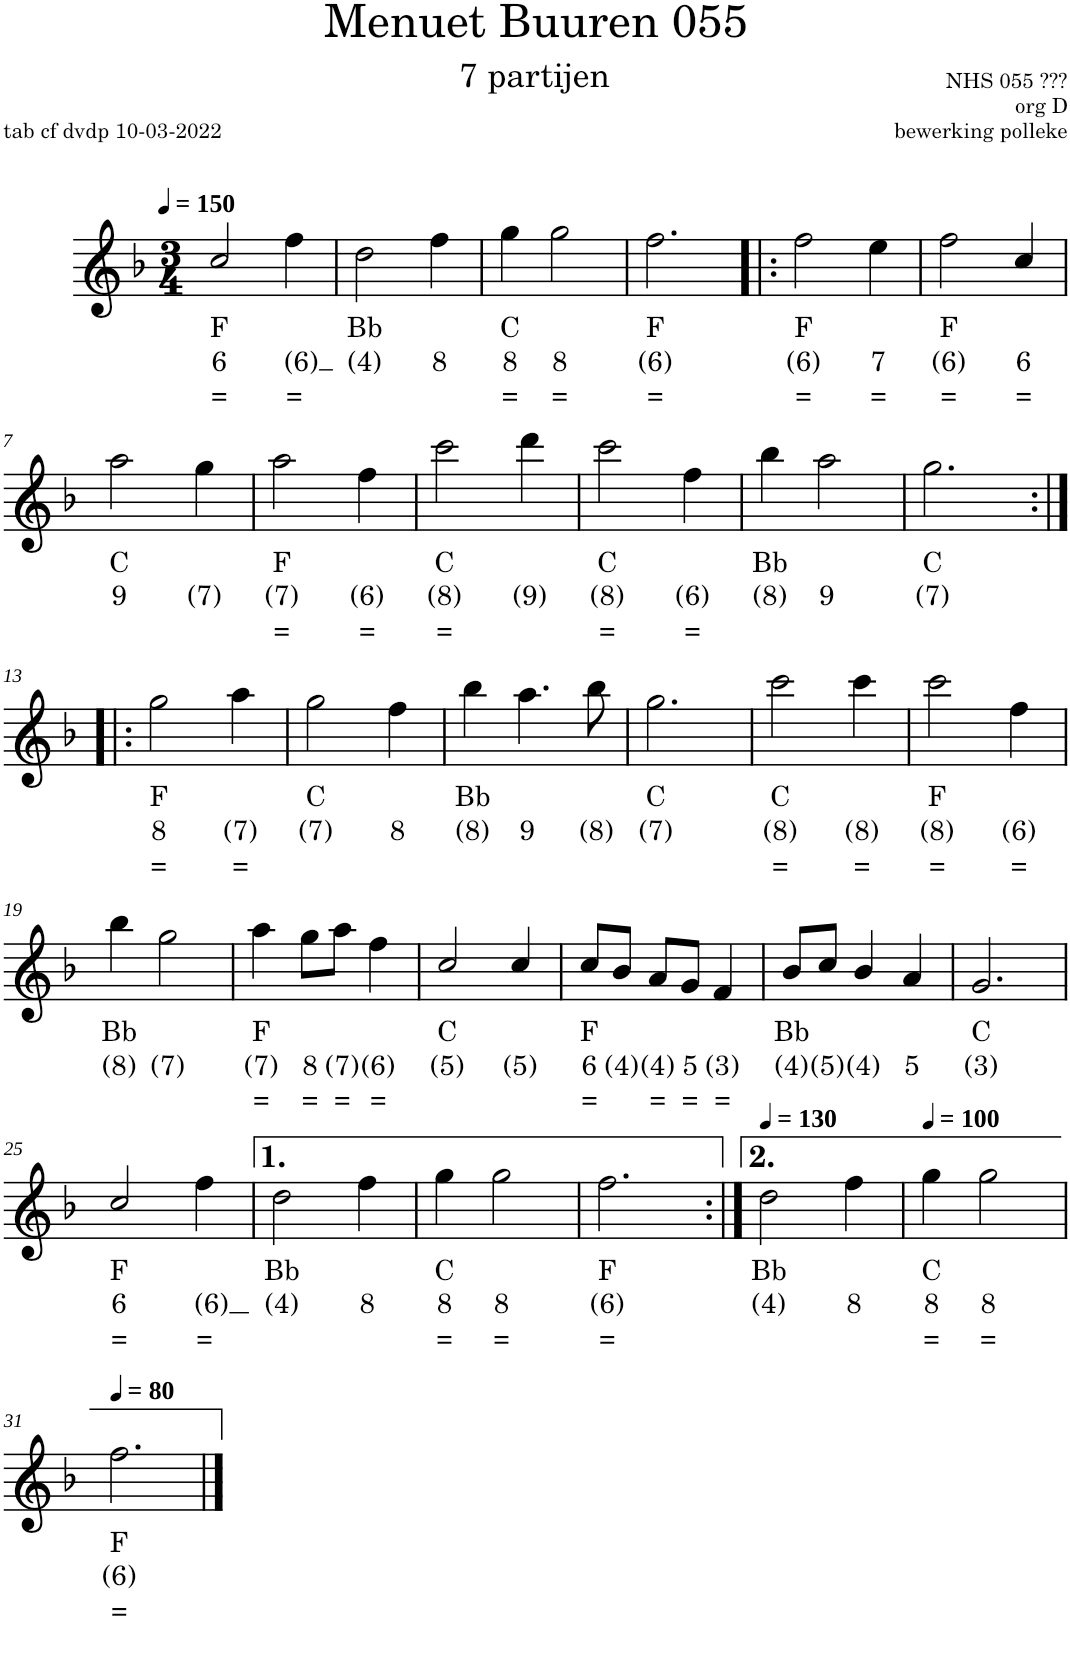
**kern	**text	**text	**text	**kern	**text	**text	**text	**kern	**text	**text	**text	**kern	**text	**text	**text	**kern	**kern	**text	**text	**text	**kern	**text	**text	**text	**kern	**text	**text	**text
*part8	*part8	*part8	*part8	*part7	*part7	*part7	*part7	*part6	*part6	*part6	*part6	*part5	*part5	*part5	*part5	*part4	*part3	*part3	*part3	*part3	*part2	*part2	*part2	*part2	*part1	*part1	*part1	*part1
*staff8	*staff8	*staff8	*staff8	*staff7	*staff7	*staff7	*staff7	*staff6	*staff6	*staff6	*staff6	*staff5	*staff5	*staff5	*staff5	*staff4	*staff3	*staff3	*staff3	*staff3	*staff2	*staff2	*staff2	*staff2	*staff1	*staff1	*staff1	*staff1
*I"Viool	*	*	*	*I"Viool	*	*	*	*I"Viool	*	*	*	*I"Viool	*	*	*	*I"Viool	*I"Viool	*	*	*	*I"Viool	*	*	*	*	*	*	*
*I'Vl.	*	*	*	*I'Vl.	*	*	*	*I'Vl.	*	*	*	*I'Vl.	*	*	*	*	*	*	*	*	*	*	*	*	*	*	*	*
*stria5	*	*	*	*stria5	*	*	*	*stria5	*	*	*	*stria5	*	*	*	*stria5	*stria5	*	*	*	*stria5	*	*	*	*	*	*	*
*clefF4	*	*	*	*clefG2	*	*	*	*clefG2	*	*	*	*clefG2	*	*	*	*clefG2	*clefG2	*	*	*	*clefG2	*	*	*	*clefG2	*	*	*
*k[b-]	*	*	*	*k[b-]	*	*	*	*k[b-]	*	*	*	*k[b-]	*	*	*	*k[b-]	*k[b-]	*	*	*	*k[b-]	*	*	*	*k[b-]	*	*	*
*F:	*	*	*	*F:	*	*	*	*F:	*	*	*	*F:	*	*	*	*F:	*F:	*	*	*	*F:	*	*	*	*F:	*	*	*
*M3/4	*	*	*	*M3/4	*	*	*	*M3/4	*	*	*	*M3/4	*	*	*	*M3/4	*M3/4	*	*	*	*M3/4	*	*	*	*M3/4	*	*	*
*MM150	*	*	*	*MM150	*	*	*	*MM150	*	*	*	*MM150	*	*	*	*MM150	*MM150	*	*	*	*MM150	*	*	*	*MM150	*	*	*
=1	=1	=1	=1	=1	=1	=1	=1	=1	=1	=1	=1	=1	=1	=1	=1	=1	=1	=1	=1	=1	=1	=1	=1	=1	=1	=1	=1	=1
!	!	!	!	!	!	!	!	!	!	!	!	!	!	!	!	!	!	!	!	!	!LO:TX:a:t=2e st	!	!	!	!	!	!	!
!	!	!	!	!	!	!	!	!	!	!	!	!	!	!	!	!	!LO:TX:a:t=1e st okt lager	!	!	!	!	!	!	!	!	!	!	!
!	!	!	!	!	!	!	!	!	!	!	!	!LO:TX:a:t=bas 1	!	!	!	!	!	!	!	!	!	!	!	!	!	!	!	!
!	!	!	!	!	!	!	!	!LO:TX:a:t=bas 2	!	!	!	!	!	!	!	!	!	!	!	!	!	!	!	!	!	!	!	!
!	!	!	!	!LO:TX:a:t=bas 3	!	!	!	!	!	!	!	!	!	!	!	!	!	!	!	!	!	!	!	!	!	!	!	!
!	!	!	!	!	!	!	!	!	!	!	!	!	!	!	!	!	!	!	!	!	!	!	!	!	!	!LO:LY:b	!LO:LY:b	!LO:LY:b
2.r	.	.	.	2.r	.	.	.	2.r	.	.	.	2.r	.	.	.	2.r	2.r	.	.	.	2.r	.	.	.	2cc/	F	6	=
!	!	!	!	!	!	!	!	!	!	!	!	!	!	!	!	!	!	!	!	!	!	!	!	!	!	!	!LO:LY:b	!LO:LY:b
.	.	.	.	.	.	.	.	.	.	.	.	.	.	.	.	.	.	.	.	.	.	.	.	.	4ff\	.	(6)	=
=2	=2	=2	=2	=2	=2	=2	=2	=2	=2	=2	=2	=2	=2	=2	=2	=2	=2	=2	=2	=2	=2	=2	=2	=2	=2	=2	=2	=2
!	!	!	!	!	!	!	!	!	!	!	!	!	!	!	!	!	!	!	!	!	!	!	!	!	!	!LO:LY:b	!LO:LY:b	!
2.r	.	.	.	2.r	.	.	.	2.r	.	.	.	2.r	.	.	.	2.r	2.r	.	.	.	2.r	.	.	.	2dd\	Bb	(4)	.
!	!	!	!	!	!	!	!	!	!	!	!	!	!	!	!	!	!	!	!	!	!	!	!	!	!	!	!LO:LY:b	!
.	.	.	.	.	.	.	.	.	.	.	.	.	.	.	.	.	.	.	.	.	.	.	.	.	4ff\	.	8	.
=3	=3	=3	=3	=3	=3	=3	=3	=3	=3	=3	=3	=3	=3	=3	=3	=3	=3	=3	=3	=3	=3	=3	=3	=3	=3	=3	=3	=3
!	!	!	!	!	!	!	!	!	!	!	!	!	!	!	!	!	!	!	!	!	!	!	!	!	!	!LO:LY:b	!LO:LY:b	!LO:LY:b
2.r	.	.	.	2.r	.	.	.	2.r	.	.	.	2.r	.	.	.	2.r	2.r	.	.	.	2.r	.	.	.	4gg\	C	8	=
!	!	!	!	!	!	!	!	!	!	!	!	!	!	!	!	!	!	!	!	!	!	!	!	!	!	!	!LO:LY:b	!LO:LY:b
.	.	.	.	.	.	.	.	.	.	.	.	.	.	.	.	.	.	.	.	.	.	.	.	.	2gg\	.	8	=
=4	=4	=4	=4	=4	=4	=4	=4	=4	=4	=4	=4	=4	=4	=4	=4	=4	=4	=4	=4	=4	=4	=4	=4	=4	=4	=4	=4	=4
!	!	!	!	!	!	!	!	!	!	!	!	!	!	!	!	!	!	!	!	!	!	!	!	!	!	!LO:LY:b	!LO:LY:b	!LO:LY:b
2.r	.	.	.	2.r	.	.	.	2.r	.	.	.	2.r	.	.	.	2.r	2.r	.	.	.	2.r	.	.	.	2.ff\	F	(6)	=
=5!|:	=5!|:	=5!|:	=5!|:	=5!|:	=5!|:	=5!|:	=5!|:	=5!|:	=5!|:	=5!|:	=5!|:	=5!|:	=5!|:	=5!|:	=5!|:	=5!|:	=5!|:	=5!|:	=5!|:	=5!|:	=5!|:	=5!|:	=5!|:	=5!|:	=5!|:	=5!|:	=5!|:	=5!|:
!	!	!	!	!	!	!	!	!	!	!	!	!	!	!	!	!	!	!	!	!	!LO:TX:a:t=2e st	!	!	!	!	!	!	!
!	!	!	!	!	!	!	!	!	!	!	!	!	!	!	!	!	!LO:TX:a:t=1e st okt lager	!	!	!	!	!	!	!	!	!	!	!
!	!	!	!	!	!	!	!	!	!	!	!	!	!	!	!	!LO:TX:a:t=linkerhand	!	!	!	!	!	!	!	!	!	!	!	!
!	!	!	!	!	!	!	!	!	!	!	!	!LO:TX:a:t=bas 1	!	!	!	!	!	!	!	!	!	!	!	!	!	!	!	!
!	!	!	!	!	!	!	!	!LO:TX:a:t=bas 2	!	!	!	!	!	!	!	!	!	!	!	!	!	!	!	!	!	!	!	!
!	!	!	!	!LO:TX:a:t=bas 3	!	!	!	!	!	!	!	!	!	!	!	!	!	!	!	!	!	!	!	!	!	!	!	!
!LO:TX:a:t=bas 1	!	!	!	!	!	!	!	!	!	!	!	!	!	!	!	!	!	!	!	!	!	!	!	!	!	!	!	!
!	!	!	!	!	!	!	!	!	!	!	!	!	!	!	!	!	!	!	!	!	!	!	!	!	!	!LO:LY:b	!LO:LY:b	!LO:LY:b
2FF	F	(3)	=	2cc	C	6	=	2a	A	(4)	=	2f	F	(3)	=	2F	2f	F	(3)	=	2a	F	(4)	=	2ff\	F	(6)	=
!	!	!	!	!	!	!	!	!	!	!	!	!	!	!	!	!	!	!	!	!	!	!	!	!	!	!	!LO:LY:b	!LO:LY:b
4C	C	(5)	.	4cc	C	6	=	4a	A	(4)	=	4cc	C	(5)	.	4A 4c 4f	4e	.	4	=	4g	.	5	=	4ee\	.	7	=
=6	=6	=6	=6	=6	=6	=6	=6	=6	=6	=6	=6	=6	=6	=6	=6	=6	=6	=6	=6	=6	=6	=6	=6	=6	=6	=6	=6	=6
!	!	!	!	!	!	!	!	!	!	!	!	!	!	!	!	!	!	!	!	!	!	!	!	!	!	!LO:LY:b	!LO:LY:b	!LO:LY:b
2AA	A	(4)	=	2cc	C	6	=	4f	F	(3)	=	2a	A	(4)	=	2F	2f	F	(3)	=	4f	.	(3)	=	2ff\	F	(6)	=
.	.	.	.	.	.	.	.	4a	A	(4)	=	.	.	.	.	.	.	.	.	.	4a	.	(4)	=	.	.	.	.
!	!	!	!	!	!	!	!	!	!	!	!	!	!	!	!	!	!	!	!	!	!	!	!	!	!	!	!LO:LY:b	!LO:LY:b
4C	C	6	=	4a	A	(4)	=	4cc	C	6	=	4cc	C	6	=	4A 4c 4f	4c	.	3	=	4cc	.	6	=	4cc/	.	6	=
!!LO:LB:g=z
=7	=7	=7	=7	=7	=7	=7	=7	=7	=7	=7	=7	=7	=7	=7	=7	=7	=7	=7	=7	=7	=7	=7	=7	=7	=7	=7	=7	=7
!	!	!	!	!	!	!	!	!	!	!	!	!	!	!	!	!	!	!	!	!	!	!	!	!	!	!LO:LY:b	!LO:LY:b	!
2C	C	6	=	2g	G	(3)	.	2cc	C	6	=	2cc	C	6	=	2c	2a	C	5	.	2cc	C	(5)	.	2aa\	C	9	.
!	!	!	!	!	!	!	!	!	!	!	!	!	!	!	!	!	!	!	!	!	!	!	!	!	!	!	!LO:LY:b	!
4GG	G	(3)	.	4cc	C	6	=	4cc	C	6	=	4g	G	(3)	.	4e 4g 4cc	4g	.	(3)	.	4b-	.	(4)	.	4gg\	.	(7)	.
=8	=8	=8	=8	=8	=8	=8	=8	=8	=8	=8	=8	=8	=8	=8	=8	=8	=8	=8	=8	=8	=8	=8	=8	=8	=8	=8	=8	=8
!	!	!	!	!	!	!	!	!	!	!	!	!	!	!	!	!	!	!	!	!	!	!	!	!	!	!LO:LY:b	!LO:LY:b	!LO:LY:b
2FF	F	(3)	=	2cc	C	6	=	2cc	C	6	=	2f	F	(3)	=	2F	2a	F	(4)	=	2cc	F	6	=	2aa\	F	(7)	=
!	!	!	!	!	!	!	!	!	!	!	!	!	!	!	!	!	!	!	!	!	!	!	!	!	!	!	!LO:LY:b	!LO:LY:b
4AA	A	(4)	=	4cc	C	6	=	4a	A	(4)	=	4a	A	(4)	=	4A 4c 4f	4f	.	(3)	=	4a	.	(4)	=	4ff\	.	(6)	=
=9	=9	=9	=9	=9	=9	=9	=9	=9	=9	=9	=9	=9	=9	=9	=9	=9	=9	=9	=9	=9	=9	=9	=9	=9	=9	=9	=9	=9
!	!	!	!	!	!	!	!	!	!	!	!	!	!	!	!	!	!	!	!	!	!	!	!	!	!	!LO:LY:b	!LO:LY:b	!LO:LY:b
2C	C	6	=	2g	G	(3)	.	2g	G	(3)	.	2cc	C	6	=	2c	2cc	C	(5)	.	2ee	C	7	=	2ccc\	C	(8)	=
!	!	!	!	!	!	!	!	!	!	!	!	!	!	!	!	!	!	!	!	!	!	!	!	!	!	!	!LO:LY:b	!
4C	C	6	=	4cc	C	6	=	4cc	C	(5)	.	4cc	C	6	=	4e 4g 4cc	4dd	.	7	.	4ff	.	(6)	=	4ddd\	.	(9)	.
=10	=10	=10	=10	=10	=10	=10	=10	=10	=10	=10	=10	=10	=10	=10	=10	=10	=10	=10	=10	=10	=10	=10	=10	=10	=10	=10	=10	=10
!	!	!	!	!	!	!	!	!	!	!	!	!	!	!	!	!	!	!	!	!	!	!	!	!	!	!LO:LY:b	!LO:LY:b	!LO:LY:b
2C	C	6	=	2g	C	5	=	4cc	C	(5)	.	2cc	C	6	=	2c	2cc	C	(5)	.	4gg	.	8	=	2ccc\	C	(8)	=
.	.	.	.	.	.	.	.	4b-	Bb	(4)	.	.	.	.	.	.	.	.	.	.	4ee	.	7	=	.	.	.	.
!	!	!	!	!	!	!	!	!	!	!	!	!	!	!	!	!	!	!	!	!	!	!	!	!	!	!	!LO:LY:b	!LO:LY:b
4C	C	6	=	4a	A	(4)	=	4g	G	(3)	.	4cc	C	6	=	4e 4g 4cc	4f	.	4	.	4cc	.	6	=	4ff\	.	(6)	=
=11	=11	=11	=11	=11	=11	=11	=11	=11	=11	=11	=11	=11	=11	=11	=11	=11	=11	=11	=11	=11	=11	=11	=11	=11	=11	=11	=11	=11
!	!	!	!	!	!	!	!	!	!	!	!	!	!	!	!	!	!	!	!	!	!	!	!	!	!	!LO:LY:b	!LO:LY:b	!
2BB-	Bb	(4)	.	2f	F	(3)	=	4b-	Bb	(4)	.	2b-	Bb	(4)	.	2B-	4b-	Bb	(4)	.	4dd	Bb	7	.	4bb-\	Bb	(8)	.
!	!	!	!	!	!	!	!	!	!	!	!	!	!	!	!	!	!	!	!	!	!	!	!	!	!	!	!LO:LY:b	!
.	.	.	.	.	.	.	.	2b-	Bb	(4)	.	.	.	.	.	.	2a	.	5	.	2cc	.	(5)	.	2aa\	.	9	.
4D	D	7	.	4a	A	(4)	=	.	.	.	.	4dd	D	7	.	4d 4f 4b-	.	.	.	.	.	.	.	.	.	.	.	.
=12	=12	=12	=12	=12	=12	=12	=12	=12	=12	=12	=12	=12	=12	=12	=12	=12	=12	=12	=12	=12	=12	=12	=12	=12	=12	=12	=12	=12
!	!	!	!	!	!	!	!	!	!	!	!	!	!	!	!	!	!	!	!	!	!	!	!	!	!	!LO:LY:b	!LO:LY:b	!
2C	C	6	=	2cc	C	6	=	2.g	G	(3)	.	2cc	C	6	=	2c	2.g	C	5	=	2.b-	C	(4)	.	2.gg\	C	(7)	.
4GG	G	(3)	.	4a	A	(4)	=	.	.	.	.	4g	G	(3)	.	4e 4g 4cc	.	.	.	.	.	.	.	.	.	.	.	.
!!LO:LB:g=z
=13:|!|:	=13:|!|:	=13:|!|:	=13:|!|:	=13:|!|:	=13:|!|:	=13:|!|:	=13:|!|:	=13:|!|:	=13:|!|:	=13:|!|:	=13:|!|:	=13:|!|:	=13:|!|:	=13:|!|:	=13:|!|:	=13:|!|:	=13:|!|:	=13:|!|:	=13:|!|:	=13:|!|:	=13:|!|:	=13:|!|:	=13:|!|:	=13:|!|:	=13:|!|:	=13:|!|:	=13:|!|:	=13:|!|:
!	!	!	!	!	!	!	!	!	!	!	!	!	!	!	!	!	!	!	!	!	!	!	!	!	!	!LO:LY:b	!LO:LY:b	!LO:LY:b
2FF	F	(3)	=	2cc	C	6	=	2a	A	(4)	=	2f	F	(3)	=	2F	2g	F	5	=	2b-	F	(4)	.	2gg\	F	8	=
!	!	!	!	!	!	!	!	!	!	!	!	!	!	!	!	!	!	!	!	!	!	!	!	!	!	!	!LO:LY:b	!LO:LY:b
4C	C	(5)	.	4a	A	(4)	=	4a	A	(4)	=	4cc	C	(5)	.	4A 4c 4f	4a	.	(4)	=	4cc	.	6	=	4aa\	.	(7)	=
=14	=14	=14	=14	=14	=14	=14	=14	=14	=14	=14	=14	=14	=14	=14	=14	=14	=14	=14	=14	=14	=14	=14	=14	=14	=14	=14	=14	=14
!	!	!	!	!	!	!	!	!	!	!	!	!	!	!	!	!	!	!	!	!	!	!	!	!	!	!LO:LY:b	!LO:LY:b	!
2C	C	6	=	4cc	C	6	=	4cc	C	6	=	2cc	C	6	=	2c	2g	C	5	=	4cc	C	(5)	.	2gg\	C	(7)	.
.	.	.	.	4b-	Bb	(4)	.	4b-	Bb	(4)	.	.	.	.	.	.	.	.	.	.	4b-	.	(4)	.	.	.	.	.
!	!	!	!	!	!	!	!	!	!	!	!	!	!	!	!	!	!	!	!	!	!	!	!	!	!	!	!LO:LY:b	!
4C	C	6	=	4a	A	(4)	=	4a	A	(4)	=	4cc	C	6	=	4e 4g 4cc	4f	.	(3)	=	4a	.	5	.	4ff\	.	8	.
=15	=15	=15	=15	=15	=15	=15	=15	=15	=15	=15	=15	=15	=15	=15	=15	=15	=15	=15	=15	=15	=15	=15	=15	=15	=15	=15	=15	=15
!	!	!	!	!	!	!	!	!	!	!	!	!	!	!	!	!	!	!	!	!	!	!	!	!	!	!LO:LY:b	!LO:LY:b	!
2BB-	Bb	(4)	.	2f	F	(3)	=	4dd	D	7	.	2b-	Bb	(4)	.	2B-	4b-	Bb	(4)	.	8dd\L	.	7	.	4bb-\	Bb	(8)	.
.	.	.	.	.	.	.	.	.	.	.	.	.	.	.	.	.	.	.	.	.	8b-\J	Bb	(4)	.	.	.	.	.
!	!	!	!	!	!	!	!	!	!	!	!	!	!	!	!	!	!	!	!	!	!	!	!	!	!	!	!LO:LY:b	!
.	.	.	.	.	.	.	.	4b-	Bb	(4)	.	.	.	.	.	.	4.a	.	5	.	8cc\L	.	(5)	.	4.aa\	.	9	.
.	.	.	.	.	.	.	.	.	.	.	.	.	.	.	.	.	.	.	.	.	8b-\J	.	(4)	.	.	.	.	.
4BB-	Bb	(4)	.	4a	A	(4)	=	4g	G	(3)	.	4b-	Bb	(4)	.	4d 4f 4b-	.	.	.	.	8cc\L	.	(5)	.	.	.	.	.
!	!	!	!	!	!	!	!	!	!	!	!	!	!	!	!	!	!	!	!	!	!	!	!	!	!	!	!LO:LY:b	!
.	.	.	.	.	.	.	.	.	.	.	.	.	.	.	.	.	8b-	.	(4)	.	8dd\J	.	7	.	8bb-\	.	(8)	.
=16	=16	=16	=16	=16	=16	=16	=16	=16	=16	=16	=16	=16	=16	=16	=16	=16	=16	=16	=16	=16	=16	=16	=16	=16	=16	=16	=16	=16
!	!	!	!	!	!	!	!	!	!	!	!	!	!	!	!	!	!	!	!	!	!	!	!	!	!	!LO:LY:b	!LO:LY:b	!
2C	C	6	=	2g	G	(3)	.	2.b-	Bb	(4)	.	2cc	C	6	=	2c	2.g	C	5	=	2.b-	C	(4)	.	2.gg\	C	(7)	.
4GG	G	(3)	.	4g	G	(3)	.	.	.	.	.	4g	G	(3)	.	4e 4g 4cc	.	.	.	.	.	.	.	.	.	.	.	.
=17	=17	=17	=17	=17	=17	=17	=17	=17	=17	=17	=17	=17	=17	=17	=17	=17	=17	=17	=17	=17	=17	=17	=17	=17	=17	=17	=17	=17
!	!	!	!	!	!	!	!	!	!	!	!	!	!	!	!	!	!	!	!	!	!	!	!	!	!	!LO:LY:b	!LO:LY:b	!LO:LY:b
2C	C	6	=	2g	G	(3)	.	2g	G	(3)	.	2cc	C	6	=	2c	2cc	C	6	=	2ee	C	7	=	2ccc\	C	(8)	=
!	!	!	!	!	!	!	!	!	!	!	!	!	!	!	!	!	!	!	!	!	!	!	!	!	!	!	!LO:LY:b	!LO:LY:b
4C	C	6	=	4a	A	(4)	=	4g	G	(3)	.	4cc	C	6	=	4e 4g 4cc	4cc	.	6	=	4ee	.	7	=	4ccc\	.	(8)	=
=18	=18	=18	=18	=18	=18	=18	=18	=18	=18	=18	=18	=18	=18	=18	=18	=18	=18	=18	=18	=18	=18	=18	=18	=18	=18	=18	=18	=18
!	!	!	!	!	!	!	!	!	!	!	!	!	!	!	!	!	!	!	!	!	!	!	!	!	!	!LO:LY:b	!LO:LY:b	!LO:LY:b
2AA	A	(4)	=	2a	A	(4)	=	2cc	C	6	=	2a	A	(4)	=	2F	2cc	F	6	=	2cc	F	6	=	2ccc\	F	(8)	=
!	!	!	!	!	!	!	!	!	!	!	!	!	!	!	!	!	!	!	!	!	!	!	!	!	!	!	!LO:LY:b	!LO:LY:b
4AA	A	(4)	=	4cc	C	6	=	4a	A	(4)	=	4a	A	(4)	=	4A 4c 4f	4f	.	(3)	=	4a	.	(4)	=	4ff\	.	(6)	=
!!LO:LB:g=z
=19	=19	=19	=19	=19	=19	=19	=19	=19	=19	=19	=19	=19	=19	=19	=19	=19	=19	=19	=19	=19	=19	=19	=19	=19	=19	=19	=19	=19
!	!	!	!	!	!	!	!	!	!	!	!	!	!	!	!	!	!	!	!	!	!	!	!	!	!	!LO:LY:b	!LO:LY:b	!
2BB-	Bb	(4)	.	4dd	D	7	.	4dd	D	7	.	2b-	Bb	(4)	.	2B-	4b-	Bb	(4)	.	4dd	Bb	7	.	4bb-\	Bb	(8)	.
!	!	!	!	!	!	!	!	!	!	!	!	!	!	!	!	!	!	!	!	!	!	!	!	!	!	!	!LO:LY:b	!
.	.	.	.	4b-	Bb	(4)	.	4b-	Bb	(4)	.	.	.	.	.	.	2g	.	(3)	.	4b-	.	(4)	.	2gg\	.	(7)	.
4AA	A	(4)	=	4a	A	(4)	=	4a	A	(4)	=	4a	A	(4)	=	4d 4f 4b-	.	.	.	.	4a	.	5	.	.	.	.	.
=20	=20	=20	=20	=20	=20	=20	=20	=20	=20	=20	=20	=20	=20	=20	=20	=20	=20	=20	=20	=20	=20	=20	=20	=20	=20	=20	=20	=20
!	!	!	!	!	!	!	!	!	!	!	!	!	!	!	!	!	!	!	!	!	!	!	!	!	!	!LO:LY:b	!LO:LY:b	!LO:LY:b
2FF	F	(3)	=	2f	F	(3)	=	2cc	C	6	=	2f	F	(3)	=	2F	4a	F	(4)	=	4cc	F	6	=	4aa\	F	(7)	=
!	!	!	!	!	!	!	!	!	!	!	!	!	!	!	!	!	!	!	!	!	!	!	!	!	!	!	!LO:LY:b	!LO:LY:b
.	.	.	.	.	.	.	.	.	.	.	.	.	.	.	.	.	8g/L	.	5	=	8b-\L	.	(4)	.	8gg\L	.	8	=
!	!	!	!	!	!	!	!	!	!	!	!	!	!	!	!	!	!	!	!	!	!	!	!	!	!	!	!LO:LY:b	!LO:LY:b
.	.	.	.	.	.	.	.	.	.	.	.	.	.	.	.	.	8a/J	.	(4)	=	8cc\J	.	6	=	8aa\J	.	(7)	=
!	!	!	!	!	!	!	!	!	!	!	!	!	!	!	!	!	!	!	!	!	!	!	!	!	!	!	!LO:LY:b	!LO:LY:b
4FF	F	(3)	=	4a	A	(4)	=	4a	A	(4)	=	4f	F	(3)	=	4A 4c 4f	4f	.	(3)	=	4a	.	(4)	=	4ff\	.	(6)	=
=21	=21	=21	=21	=21	=21	=21	=21	=21	=21	=21	=21	=21	=21	=21	=21	=21	=21	=21	=21	=21	=21	=21	=21	=21	=21	=21	=21	=21
!	!	!	!	!	!	!	!	!	!	!	!	!	!	!	!	!	!	!	!	!	!	!	!	!	!	!LO:LY:b	!LO:LY:b	!
2C	C	(5)	.	2g	G	(3)	.	2g	G	(3)	.	2cc	C	(5)	.	2c	2c	C	3	=	2g	C	(3)	.	2cc/	C	(5)	.
!	!	!	!	!	!	!	!	!	!	!	!	!	!	!	!	!	!	!	!	!	!	!	!	!	!	!	!LO:LY:b	!
4C	C	(5)	.	4cc	C	6	=	4g	G	(3)	.	4cc	C	(5)	.	4e 4g 4cc	4c	.	3	=	4g	.	(3)	.	4cc/	.	(5)	.
=22	=22	=22	=22	=22	=22	=22	=22	=22	=22	=22	=22	=22	=22	=22	=22	=22	=22	=22	=22	=22	=22	=22	=22	=22	=22	=22	=22	=22
!	!	!	!	!	!	!	!	!	!	!	!	!	!	!	!	!	!	!	!	!	!	!	!	!	!	!LO:LY:b	!LO:LY:b	!LO:LY:b
2FF	F	(3)	=	4cc	C	6	=	4a	A	(4)	=	2f	F	(3)	=	2F	8f/L	F	(3)	=	4a	F	(4)	=	8cc/L	F	6	=
!	!	!	!	!	!	!	!	!	!	!	!	!	!	!	!	!	!	!	!	!	!	!	!	!	!	!	!LO:LY:b	!
.	.	.	.	.	.	.	.	.	.	.	.	.	.	.	.	.	8e/J	.	4	=	.	.	.	.	8b-/J	.	(4)	.
!	!	!	!	!	!	!	!	!	!	!	!	!	!	!	!	!	!	!	!	!	!	!	!	!	!	!	!LO:LY:b	!LO:LY:b
.	.	.	.	4b-	Bb	(4)	.	4b-	Bb	(4)	.	.	.	.	.	.	8d/L	.	3	.	4e	.	4	=	8a/L	.	(4)	=
!	!	!	!	!	!	!	!	!	!	!	!	!	!	!	!	!	!	!	!	!	!	!	!	!	!	!	!LO:LY:b	!LO:LY:b
.	.	.	.	.	.	.	.	.	.	.	.	.	.	.	.	.	8c/J	.	3	=	.	.	.	.	8g/J	.	5	=
!	!	!	!	!	!	!	!	!	!	!	!	!	!	!	!	!	!	!	!	!	!	!	!	!	!	!	!LO:LY:b	!LO:LY:b
4AA	A	(4)	=	4a	A	(4)	=	4cc	C	6	=	4a	A	(4)	=	4A 4c 4f	4d	.	3	.	4d	.	3	.	4f/	.	(3)	=
=23	=23	=23	=23	=23	=23	=23	=23	=23	=23	=23	=23	=23	=23	=23	=23	=23	=23	=23	=23	=23	=23	=23	=23	=23	=23	=23	=23	=23
!	!	!	!	!	!	!	!	!	!	!	!	!	!	!	!	!	!	!	!	!	!	!	!	!	!	!LO:LY:b	!LO:LY:b	!
2BB-	Bb	(4)	.	4f	F	(3)	=	4b-	Bb	(4)	.	2b-	Bb	(4)	.	2B-	8d/L	Bb	3	.	8f/L	Bb	4	.	8b-/L	Bb	(4)	.
!	!	!	!	!	!	!	!	!	!	!	!	!	!	!	!	!	!	!	!	!	!	!	!	!	!	!	!LO:LY:b	!
.	.	.	.	.	.	.	.	.	.	.	.	.	.	.	.	.	8c/J	.	3	=	8g/J	.	(3)	.	8cc/J	.	(5)	.
!	!	!	!	!	!	!	!	!	!	!	!	!	!	!	!	!	!	!	!	!	!	!	!	!	!	!	!LO:LY:b	!
.	.	.	.	2b-	Bb	(4)	.	2f	F	(3)	=	.	.	.	.	.	2d	.	3	.	2f	.	4	.	4b-/	.	(4)	.
!	!	!	!	!	!	!	!	!	!	!	!	!	!	!	!	!	!	!	!	!	!	!	!	!	!	!	!LO:LY:b	!
4D	D	7	.	.	.	.	.	.	.	.	.	4dd	D	7	.	4d 4f 4b-	.	.	.	.	.	.	.	.	4a/	.	5	.
=24	=24	=24	=24	=24	=24	=24	=24	=24	=24	=24	=24	=24	=24	=24	=24	=24	=24	=24	=24	=24	=24	=24	=24	=24	=24	=24	=24	=24
!	!	!	!	!	!	!	!	!	!	!	!	!	!	!	!	!	!	!	!	!	!	!	!	!	!	!LO:LY:b	!LO:LY:b	!
2C	C	6	=	2g	G	(3)	.	2.g	G	(3)	.	2cc	C	6	=	2c	2.G	C	2	=	2.e	C	4	=	2.g/	C	(3)	.
4C	C	6	=	4g	G	(3)	.	.	.	.	.	4cc	C	6	=	4e 4g 4cc	.	.	.	.	.	.	.	.	.	.	.	.
!!LO:LB:g=z
=25	=25	=25	=25	=25	=25	=25	=25	=25	=25	=25	=25	=25	=25	=25	=25	=25	=25	=25	=25	=25	=25	=25	=25	=25	=25	=25	=25	=25
!	!	!	!	!	!	!	!	!	!	!	!	!	!	!	!	!	!	!	!	!	!	!	!	!	!	!LO:LY:b	!LO:LY:b	!LO:LY:b
2FF	F	(3)	=	2cc	C	6	=	2a	A	(4)	=	2f	F	(3)	=	2F	2c	F	3	=	2a	F	(4)	=	2cc/	F	6	=
!	!	!	!	!	!	!	!	!	!	!	!	!	!	!	!	!	!	!	!	!	!	!	!	!	!	!	!LO:LY:b	!LO:LY:b
4AA	A	(4)	=	4a	A	(4)	=	4dd	D	7	.	4a	A	(4)	=	4A 4c 4f	4f	.	(3)	=	4dd	.	(5)	=	4ff\	.	(6)	=
=26	=26	=26	=26	=26	=26	=26	=26	=26	=26	=26	=26	=26	=26	=26	=26	=26	=26	=26	=26	=26	=26	=26	=26	=26	=26	=26	=26	=26
!	!	!	!	!	!	!	!	!	!	!	!	!	!	!	!	!	!	!	!	!	!	!	!	!	!	!LO:LY:b	!LO:LY:b	!
2BB-	Bb	(4)	.	2f	F	(3)	=	2b-	Bb	(4)	.	2b-	Bb	(4)	.	2B-	2d	Bb	3	.	8b-/L	.	(4)	.	2dd\	Bb	(4)	.
.	.	.	.	.	.	.	.	.	.	.	.	.	.	.	.	.	.	.	.	.	8f/J	Bb	(3)	.	.	.	.	.
.	.	.	.	.	.	.	.	.	.	.	.	.	.	.	.	.	.	.	.	.	8b-/L	.	(4)	.	.	.	.	.
.	.	.	.	.	.	.	.	.	.	.	.	.	.	.	.	.	.	.	.	.	8f/J	Bb	(3)	.	.	.	.	.
!	!	!	!	!	!	!	!	!	!	!	!	!	!	!	!	!	!	!	!	!	!	!	!	!	!	!	!LO:LY:b	!
4BB-	Bb	(4)	.	4b-	Bb	(4)	.	4dd	D	7	.	4b-	Bb	(4)	.	4d 4f 4b-	4f	.	4	.	8dd/L	.	7	.	4ff\	.	8	.
.	.	.	.	.	.	.	.	.	.	.	.	.	.	.	.	.	.	.	.	.	8f/J	.	(3)	.	.	.	.	.
=27	=27	=27	=27	=27	=27	=27	=27	=27	=27	=27	=27	=27	=27	=27	=27	=27	=27	=27	=27	=27	=27	=27	=27	=27	=27	=27	=27	=27
!	!	!	!	!	!	!	!	!	!	!	!	!	!	!	!	!	!	!	!	!	!	!	!	!	!	!LO:LY:b	!LO:LY:b	!LO:LY:b
2C	C	6	=	2g	G	(3)	.	4cc	C	6	=	2cc	C	6	=	2c	4g	C	5	=	4ee	C	(6)	.	4gg\	C	8	=
!	!	!	!	!	!	!	!	!	!	!	!	!	!	!	!	!	!	!	!	!	!	!	!	!	!	!	!LO:LY:b	!LO:LY:b
.	.	.	.	.	.	.	.	2cc	C	6	=	.	.	.	.	.	2g	.	5	=	2ee	.	(6)	.	2gg\	.	8	=
4C	C	6	=	4g	G	(3)	.	.	.	.	.	4cc	C	6	=	4e 4g 4cc	.	.	.	.	.	.	.	.	.	.	.	.
=28	=28	=28	=28	=28	=28	=28	=28	=28	=28	=28	=28	=28	=28	=28	=28	=28	=28	=28	=28	=28	=28	=28	=28	=28	=28	=28	=28	=28
!	!	!	!	!	!	!	!	!	!	!	!	!	!	!	!	!	!	!	!	!	!	!	!	!	!	!LO:LY:b	!LO:LY:b	!LO:LY:b
2.FF	F	(3)	=	2.f	F	(3)	=	2.dd	D	7	.	2.f	F	(3)	=	2F	2.f	F	(3)	=	2.dd	F	7	.	2.ff\	F	(6)	=
.	.	.	.	.	.	.	.	.	.	.	.	.	.	.	.	4A 4c 4f	.	.	.	.	.	.	.	.	.	.	.	.
=29:|!	=29:|!	=29:|!	=29:|!	=29:|!	=29:|!	=29:|!	=29:|!	=29:|!	=29:|!	=29:|!	=29:|!	=29:|!	=29:|!	=29:|!	=29:|!	=29:|!	=29:|!	=29:|!	=29:|!	=29:|!	=29:|!	=29:|!	=29:|!	=29:|!	=29:|!	=29:|!	=29:|!	=29:|!
*	*	*	*	*	*	*	*	*	*	*	*	*	*	*	*	*	*	*	*	*	*	*	*	*	*MM130	*	*	*
!	!	!	!	!	!	!	!	!	!	!	!	!	!	!	!	!	!	!	!	!	!	!	!	!	!	!LO:LY:b	!LO:LY:b	!
2BB-	Bb	(4)	.	2f	F	(3)	=	2.r	.	.	.	2.r	.	.	.	2B-	2d	Bb	3	.	8b-/L	.	(4)	.	2dd\	Bb	(4)	.
.	.	.	.	.	.	.	.	.	.	.	.	.	.	.	.	.	.	.	.	.	8f/J	Bb	(3)	.	.	.	.	.
.	.	.	.	.	.	.	.	.	.	.	.	.	.	.	.	.	.	.	.	.	8b-/L	.	(4)	.	.	.	.	.
.	.	.	.	.	.	.	.	.	.	.	.	.	.	.	.	.	.	.	.	.	8f/J	Bb	(3)	.	.	.	.	.
!	!	!	!	!	!	!	!	!	!	!	!	!	!	!	!	!	!	!	!	!	!	!	!	!	!	!	!LO:LY:b	!
4BB-	Bb	(4)	.	4b-	Bb	(4)	.	.	.	.	.	.	.	.	.	4d 4f 4b-	4f	.	4	.	8dd/L	.	7	.	4ff\	.	8	.
.	.	.	.	.	.	.	.	.	.	.	.	.	.	.	.	.	.	.	.	.	8f/J	.	(3)	.	.	.	.	.
=30	=30	=30	=30	=30	=30	=30	=30	=30	=30	=30	=30	=30	=30	=30	=30	=30	=30	=30	=30	=30	=30	=30	=30	=30	=30	=30	=30	=30
*	*	*	*	*	*	*	*	*	*	*	*	*	*	*	*	*	*	*	*	*	*	*	*	*	*MM100	*	*	*
!	!	!	!	!	!	!	!	!	!	!	!	!	!	!	!	!	!	!	!	!	!	!	!	!	!	!LO:LY:b	!LO:LY:b	!LO:LY:b
2C	C	6	=	2g	G	(3)	.	2.r	.	.	.	2.r	.	.	.	2c	4g	C	5	=	4ee	C	(6)	.	4gg\	C	8	=
!	!	!	!	!	!	!	!	!	!	!	!	!	!	!	!	!	!	!	!	!	!	!	!	!	!	!	!LO:LY:b	!LO:LY:b
.	.	.	.	.	.	.	.	.	.	.	.	.	.	.	.	.	2g	.	5	=	2ee	.	(6)	.	2gg\	.	8	=
4C	C	6	=	4g	G	(3)	.	.	.	.	.	.	.	.	.	4e 4g 4cc	.	.	.	.	.	.	.	.	.	.	.	.
!!LO:LB:g=z
=31	=31	=31	=31	=31	=31	=31	=31	=31	=31	=31	=31	=31	=31	=31	=31	=31	=31	=31	=31	=31	=31	=31	=31	=31	=31	=31	=31	=31
*	*	*	*	*	*	*	*	*	*	*	*	*	*	*	*	*	*	*	*	*	*	*	*	*	*MM80	*	*	*
!	!	!	!	!	!	!	!	!	!	!	!	!	!	!	!	!	!	!	!	!	!	!	!	!	!	!LO:LY:b	!LO:LY:b	!LO:LY:b
2.FF	F	(3)	=	2.f	F	(3)	=	2.r	.	.	.	2.r	.	.	.	2.F	2.f	F	(3)	=	2.dd	F	7	.	2.ff\	F	(6)	=
==	==	==	==	==	==	==	==	==	==	==	==	==	==	==	==	==	==	==	==	==	==	==	==	==	==	==	==	==
*-	*-	*-	*-	*-	*-	*-	*-	*-	*-	*-	*-	*-	*-	*-	*-	*-	*-	*-	*-	*-	*-	*-	*-	*-	*-	*-	*-	*-
